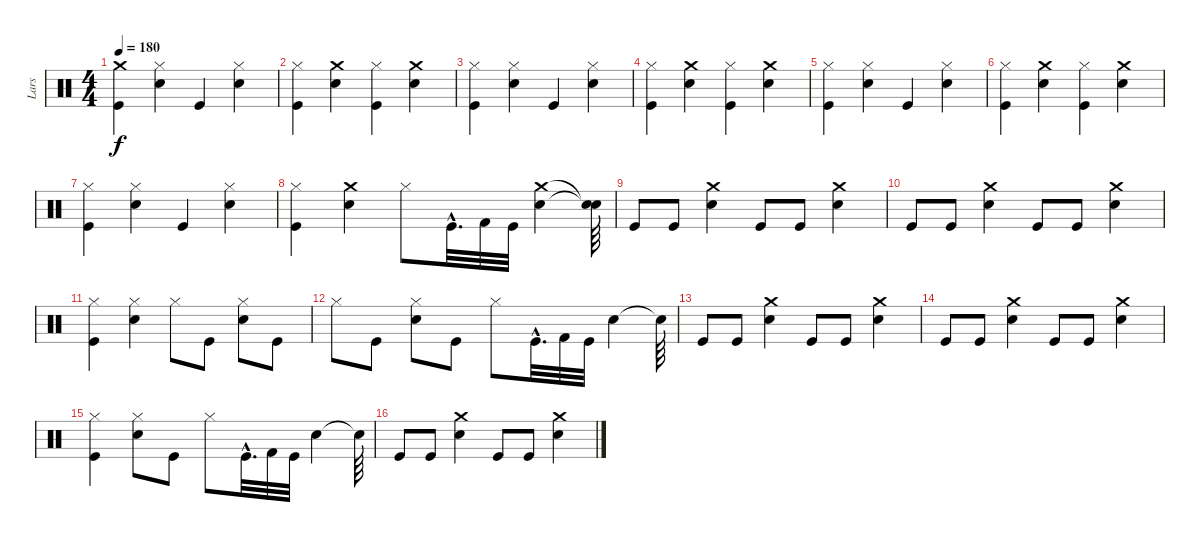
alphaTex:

\track ("Lars" "Lars") {instrument percussion}
\staff {score}
\articulation defaults
\ts (4 4)
\tempo 180
\clef neutral
\ks c
("Crash medium (hit)" "Kick (hit)").4{dy f} ("Hi-Hat (closed)" "Snare (hit) 2").4 "Kick (hit)".4 ("Snare (hit) 2" "Hi-Hat (closed)").4 |
("Hi-Hat (closed)" "Kick (hit)").4 ("Crash medium (hit)" "Snare (hit) 2").4 ("Hi-Hat (closed)" "Kick (hit)").4 ("Crash medium (hit)" "Snare (hit) 2").4 |
("Hi-Hat (closed)" "Kick (hit)").4 ("Hi-Hat (closed)" "Snare (hit) 2").4 "Kick (hit)".4 ("Snare (hit) 2" "Hi-Hat (closed)").4 |
("Hi-Hat (closed)" "Kick (hit)").4 ("Crash medium (hit)" "Snare (hit) 2").4 ("Hi-Hat (closed)" "Kick (hit)").4 ("Crash medium (hit)" "Snare (hit) 2").4 |
("Hi-Hat (closed)" "Kick (hit)").4 ("Hi-Hat (closed)" "Snare (hit) 2").4 "Kick (hit)".4 ("Snare (hit) 2" "Hi-Hat (closed)").4 |
("Hi-Hat (closed)" "Kick (hit)").4 ("Crash medium (hit)" "Snare (hit) 2").4 ("Hi-Hat (closed)" "Kick (hit)").4 ("Crash medium (hit)" "Snare (hit) 2").4 |
("Hi-Hat (closed)" "Kick (hit)").4 ("Hi-Hat (closed)" "Snare (hit) 2").4 "Kick (hit)".4 ("Snare (hit) 2" "Hi-Hat (closed)").4 |
("Hi-Hat (closed)" "Kick (hit)").4 ("Crash medium (hit)" "Snare (hit) 2").4 "Hi-Hat (closed)".8 "Kick (hit)"{hac}.32{d} "Kick (hit) 2".32 "Kick (hit)".32 ("Crash medium (hit)" "Snare (hit) 2").4 ("Snare (hit)"{t} "Snare (hit)"{t}).64 |
"Kick (hit)".8 "Kick (hit)".8 ("Snare (hit) 2" "Crash medium (hit)").4 "Kick (hit)".8 "Kick (hit)".8 ("Snare (hit) 2" "Crash medium (hit)").4 |
"Kick (hit)".8 "Kick (hit)".8 ("Snare (hit) 2" "Crash medium (hit)").4 "Kick (hit)".8 "Kick (hit)".8 ("Snare (hit) 2" "Crash medium (hit)").4 |
("Kick (hit)" "Hi-Hat (closed)").4 ("Hi-Hat (closed)" "Snare (hit) 2").4 "Hi-Hat (closed)".8 "Kick (hit)".8 ("Snare (hit) 2" "Hi-Hat (closed)").8 "Kick (hit)".8 |
"Hi-Hat (closed)".8 "Kick (hit)".8 ("Snare (hit) 2" "Hi-Hat (closed)").8 "Kick (hit)".8 "Hi-Hat (closed)".8 "Kick (hit)"{hac}.32{d} "Kick (hit) 2".32 "Kick (hit)".32 "Snare (hit) 2".4 "Snare (hit)"{t}.64 |
"Kick (hit)".8 "Kick (hit)".8 ("Snare (hit) 2" "Crash medium (hit)").4 "Kick (hit)".8 "Kick (hit)".8 ("Snare (hit) 2" "Crash medium (hit)").4 |
"Kick (hit)".8 "Kick (hit)".8 ("Snare (hit) 2" "Crash medium (hit)").4 "Kick (hit)".8 "Kick (hit)".8 ("Snare (hit) 2" "Crash medium (hit)").4 |
("Kick (hit)" "Hi-Hat (closed)").4 ("Snare (hit) 2" "Hi-Hat (closed)").8 "Kick (hit)".8 "Hi-Hat (closed)".8 "Kick (hit)"{hac}.32{d} "Kick (hit) 2".32 "Kick (hit)".32 "Snare (hit) 2".4 "Snare (hit)"{t}.64 |
"Kick (hit)".8 "Kick (hit)".8 ("Snare (hit) 2" "Crash medium (hit)").4 "Kick (hit)".8 "Kick (hit)".8 ("Snare (hit) 2" "Crash medium (hit)").4
